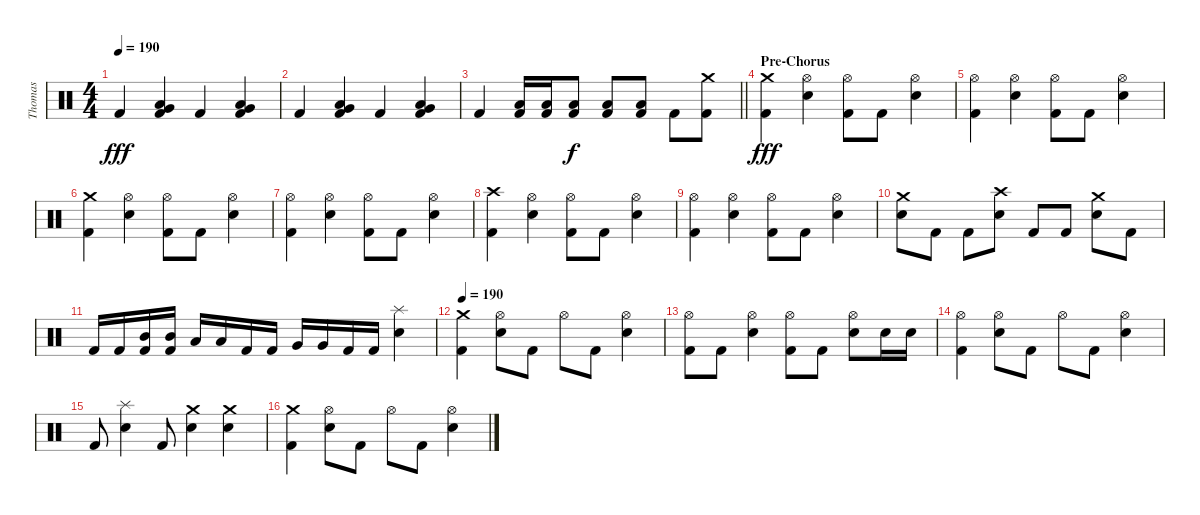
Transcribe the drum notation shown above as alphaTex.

\track ("Thomas" "Thomas") {instrument percussion}
\staff {score}
\articulation defaults
\ts (4 4)
\tempo 190
\clef neutral
\ks c "Kick (hit) 2".4{dy fff}
("Low Floor Tom (hit)" "Very Low Tom (hit)" "Kick (hit) 2").4 "Kick (hit) 2".4 ("Low Floor Tom (hit)" "Very Low Tom (hit)" "Kick (hit) 2").4 |
"Kick (hit) 2".4 ("Low Floor Tom (hit)" "Very Low Tom (hit)" "Kick (hit) 2").4 "Kick (hit) 2".4 ("Low Floor Tom (hit)" "Very Low Tom (hit)" "Kick (hit) 2").4 |
\barLineRight lightlight "Kick (hit) 2".4
("Low Floor Tom (hit)" "Kick (hit) 2").16 ("Low Floor Tom (hit)" "Kick (hit) 2").16 ("Low Floor Tom (hit)" "Kick (hit) 2").8{dy f} ("Low Floor Tom (hit)" "Kick (hit) 2").8 ("Low Floor Tom (hit)" "Kick (hit) 2").8 "Kick (hit) 2".8 ("Crash medium (hit)" "Kick (hit) 2").8 |
\section ("" "Pre-Chorus")
("Crash medium (hit)" "Kick (hit) 2").4{dy fff} ("Hi-Hat (open)" "Electric Snare (hit)").4 ("Hi-Hat (open)" "Kick (hit) 2").8 "Kick (hit) 2".8 ("Hi-Hat (open)" "Electric Snare (hit)").4 |
("Hi-Hat (open)" "Kick (hit) 2").4 ("Hi-Hat (open)" "Electric Snare (hit)").4 ("Hi-Hat (open)" "Kick (hit) 2").8 "Kick (hit) 2".8 ("Hi-Hat (open)" "Electric Snare (hit)").4 |
("Crash medium (hit)" "Kick (hit) 2").4 ("Hi-Hat (open)" "Electric Snare (hit)").4 ("Hi-Hat (open)" "Kick (hit) 2").8 "Kick (hit) 2".8 ("Hi-Hat (open)" "Electric Snare (hit)").4 |
("Hi-Hat (open)" "Kick (hit) 2").4 ("Hi-Hat (open)" "Electric Snare (hit)").4 ("Hi-Hat (open)" "Kick (hit) 2").8 "Kick (hit) 2".8 ("Hi-Hat (open)" "Electric Snare (hit)").4 |
("Crash high (hit)" "Kick (hit) 2").4 ("Hi-Hat (open)" "Electric Snare (hit)").4 ("Hi-Hat (open)" "Kick (hit) 2").8 "Kick (hit) 2".8 ("Hi-Hat (open)" "Electric Snare (hit)").4 |
("Hi-Hat (open)" "Kick (hit) 2").4 ("Hi-Hat (open)" "Electric Snare (hit)").4 ("Hi-Hat (open)" "Kick (hit) 2").8 "Kick (hit) 2".8 ("Hi-Hat (open)" "Electric Snare (hit)").4 |
("Crash medium (hit)" "Electric Snare (hit)").8 "Kick (hit) 2".8 "Kick (hit) 2".8 ("Crash high (hit)" "Electric Snare (hit)").8 "Kick (hit) 2".8 "Kick (hit) 2".8 ("Crash medium (hit)" "Electric Snare (hit)").8 "Kick (hit) 2".8 |
"Kick (hit) 2".16 "Kick (hit) 2".16 ("Mid Tom (hit)" "Kick (hit) 2").16 ("Mid Tom (hit)" "Kick (hit) 2").16 "Low Tom (hit)".16 "Low Tom (hit)".16 "Kick (hit) 2".16 "Kick (hit) 2".16 "Very Low Tom (hit)".16 "Very Low Tom (hit)".16 "Kick (hit) 2".16 "Kick (hit) 2".16 ("Splash (hit)" "Electric Snare (hit)").4 |
\tempo 190
("Crash medium (hit)" "Kick (hit) 2").4 ("Hi-Hat (open)" "Electric Snare (hit)").8 "Kick (hit) 2".8 "Hi-Hat (open)".8 "Kick (hit) 2".8 ("Hi-Hat (open)" "Electric Snare (hit)").4 |
("Hi-Hat (open)" "Kick (hit) 2").8 "Kick (hit) 2".8 ("Hi-Hat (open)" "Electric Snare (hit)").4 ("Hi-Hat (open)" "Kick (hit) 2").8 "Kick (hit) 2".8 ("Hi-Hat (open)" "Electric Snare (hit)").8 "Electric Snare (hit)".16 "Electric Snare (hit)".16 |
("Hi-Hat (open)" "Kick (hit) 2").4 ("Hi-Hat (open)" "Electric Snare (hit)").8 "Kick (hit) 2".8 "Hi-Hat (open)".8 "Kick (hit) 2".8 ("Hi-Hat (open)" "Electric Snare (hit)").4 |
"Kick (hit) 2".8 ("Splash (hit)" "Electric Snare (hit)").4 "Kick (hit) 2".8 ("Crash medium (hit)" "Electric Snare (hit)").4 ("Crash medium (hit)" "Electric Snare (hit)").4 |
("Crash medium (hit)" "Kick (hit) 2").4 ("Hi-Hat (open)" "Electric Snare (hit)").8 "Kick (hit) 2".8 "Hi-Hat (open)".8 "Kick (hit) 2".8 ("Hi-Hat (open)" "Electric Snare (hit)").4
